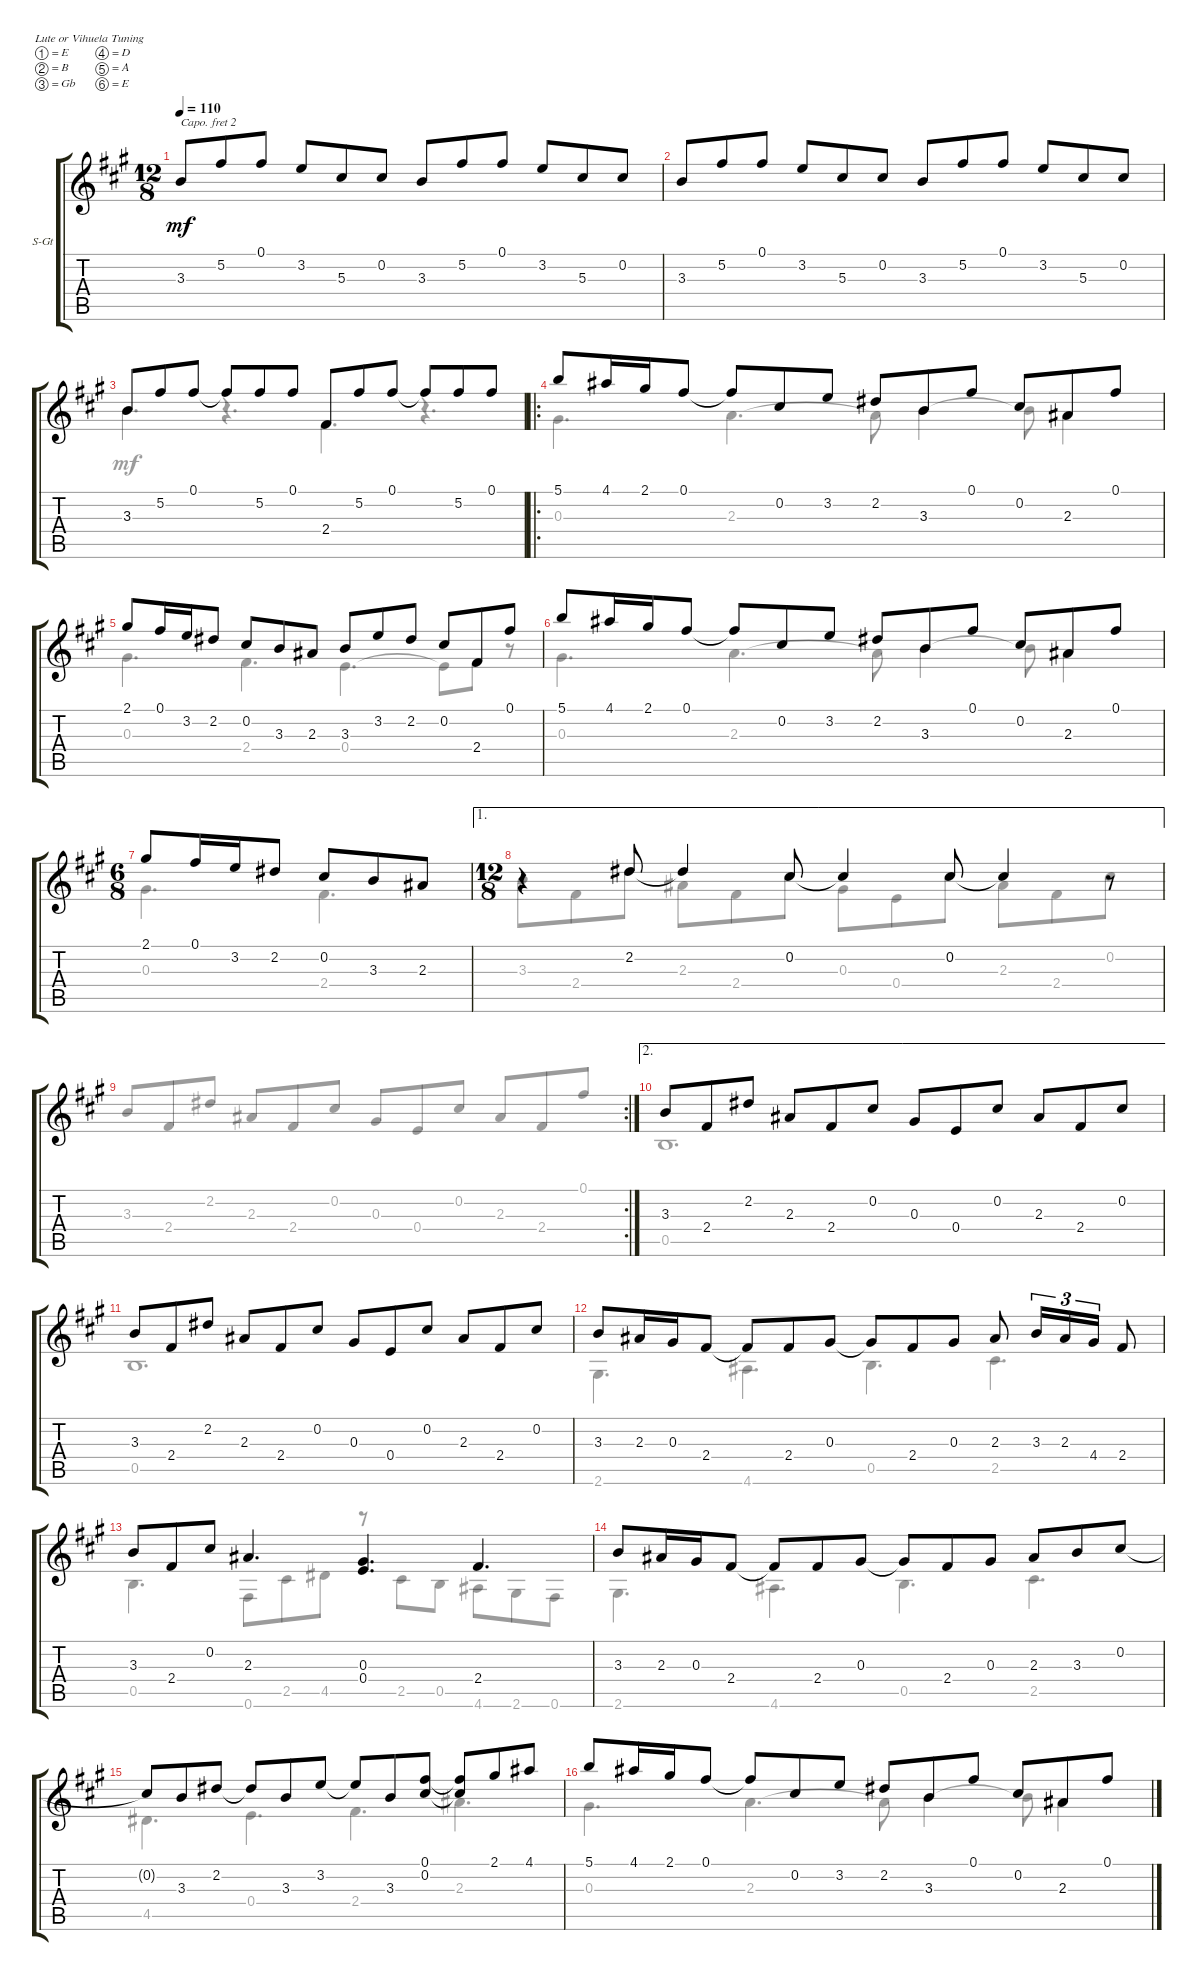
\defaultSystemsLayout 4
\bracketExtendMode groupsimilarinstruments
\firstSystemTrackNameOrientation horizontal
\otherSystemsTrackNameOrientation horizontal
\track ("Steel Guitar" "S-Gt") {instrument acousticguitarsteel}
\staff {score tabs}
\capo 2
\tuning (E4 B3 Gb3 D3 A2 E2)
\voice
\ts (12 8)
\tempo 110
\clef g2
\ks f#minor
3.3.8{dy mf instrument acousticguitarsteel beam invert} 5.2.8 0.1.8 3.2.8{beam invert} 5.3.8 0.2.8 3.3.8{beam invert} 5.2.8 0.1.8 3.2.8{beam invert} 5.3.8 0.2.8 |
3.3.8{beam invert} 5.2.8 0.1.8 3.2.8{beam invert} 5.3.8 0.2.8 3.3.8{beam invert} 5.2.8 0.1.8 3.2.8{beam invert} 5.3.8 0.2.8 |
3.3.8 5.2.8 0.1.8 0.1{t}.8 5.2.8 0.1.8 2.4.8 5.2.8 0.1.8 0.1{t}.8 5.2.8 0.1.8 |
\ro
5.1.8 4.1.16 2.1.16 0.1.8 0.1{t}.8 0.2.8 3.2.8 2.2.8 3.3.8 0.1.8 0.2.8 2.3.8 0.1.8 |
2.1.8 0.1.16 3.2.16 2.2.8 0.2.8 3.3.8 2.3.8 3.3.8 3.2.8 2.2.8 0.2.8 2.4.8 0.1.8 |
5.1.8 4.1.16 2.1.16 0.1.8 0.1{t}.8 0.2.8 3.2.8 2.2.8 3.3.8 0.1.8 0.2.8 2.3.8 0.1.8 |
\ts (6 8)
2.1.8 0.1.16 3.2.16 2.2.8 0.2.8 3.3.8 2.3.8 |
\ae 1
\ts (12 8)
r.4 2.2.8 2.2{t}.4 0.2.8 0.2{t}.4 0.2.8 0.2{t}.4 r.8 |
\rc 2
|
\ae 2
3.3.8 2.4.8 2.2.8 2.3.8 2.4.8 0.2.8 0.3.8 0.4.8 0.2.8 2.3.8 2.4.8 0.2.8 |
3.3.8 2.4.8 2.2.8 2.3.8 2.4.8 0.2.8 0.3.8 0.4.8 0.2.8 2.3.8 2.4.8 0.2.8 |
3.3.8 2.3.16 0.3.16 2.4.8 2.4{t}.8 2.4.8 0.3.8 0.3{t}.8 2.4.8 0.3.8 2.3.8 3.3.16{tu (3 2)} 2.3.16{tu (3 2)} 4.4.16{tu (3 2)} 2.4.8 |
3.3.8 2.4.8 0.2.8 2.3.4{d} (0.3 0.4).4{d} 2.4.4{d} |
3.3.8 2.3.16 0.3.16 2.4.8 2.4{t}.8 2.4.8 0.3.8 0.3{t}.8 2.4.8 0.3.8 2.3.8 3.3.8 0.2.8 |
0.2{t}.8 3.3.8 2.2.8 2.2{t}.8 3.3.8 3.2.8 3.2{t}.8 3.3.8 (0.1 0.2).8 (0.1{t} 0.2{t}).8 2.1.8 4.1.8 |
5.1.8 4.1.16 2.1.16 0.1.8 0.1{t}.8 0.2.8 3.2.8 2.2.8 3.3.8 0.1.8 0.2.8 2.3.8 0.1.8
\voice
\clef g2
\ottava regular
\simile none
\ks f#minor
|
|
3.3.4{d} r.4{d} 2.4.4{d} r.4{d} |
0.3.4{d} 2.3.4{d} 2.3{t}.8 3.3.4 3.3{t}.8 2.3.4 |
0.3.4{d} 2.4.4{d} 0.4.4{d} 0.4{t}.8 2.4.8 r.8 |
0.3.4{d} 2.3.4{d} 2.3{t}.8 3.3.4 3.3{t}.8 2.3.4 |
0.3.4{d} 2.4.4{d} |
3.3.8 2.4.8 2.2.8 2.3.8 2.4.8 0.2.8 0.3.8 0.4.8 0.2.8 2.3.8 2.4.8 0.2.8 |
3.3.8{beam invert} 2.4.8 2.2.8 2.3.8{beam invert} 2.4.8 0.2.8 0.3.8{beam invert} 0.4.8 0.2.8 2.3.8{beam invert} 2.4.8 0.1.8 |
0.5.1{d} |
0.5.1{d} |
2.6.4{d} 4.6.4{d} 0.5.4{d} 2.5.4{d} |
0.5.4{d} 0.6.8 2.5.8 4.5.8 r.8 2.5.8 0.5.8 4.6.8 2.6.8 0.6.8 |
2.6.4{d} 4.6.4{d} 0.5.4{d} 2.5.4{d} |
4.5.4{d} 0.4.4{d} 2.4.4{d} 2.3.4{d} |
0.3.4{d} 2.3.4{d} 2.3{t}.8 3.3.4 3.3{t}.8 2.3.4
